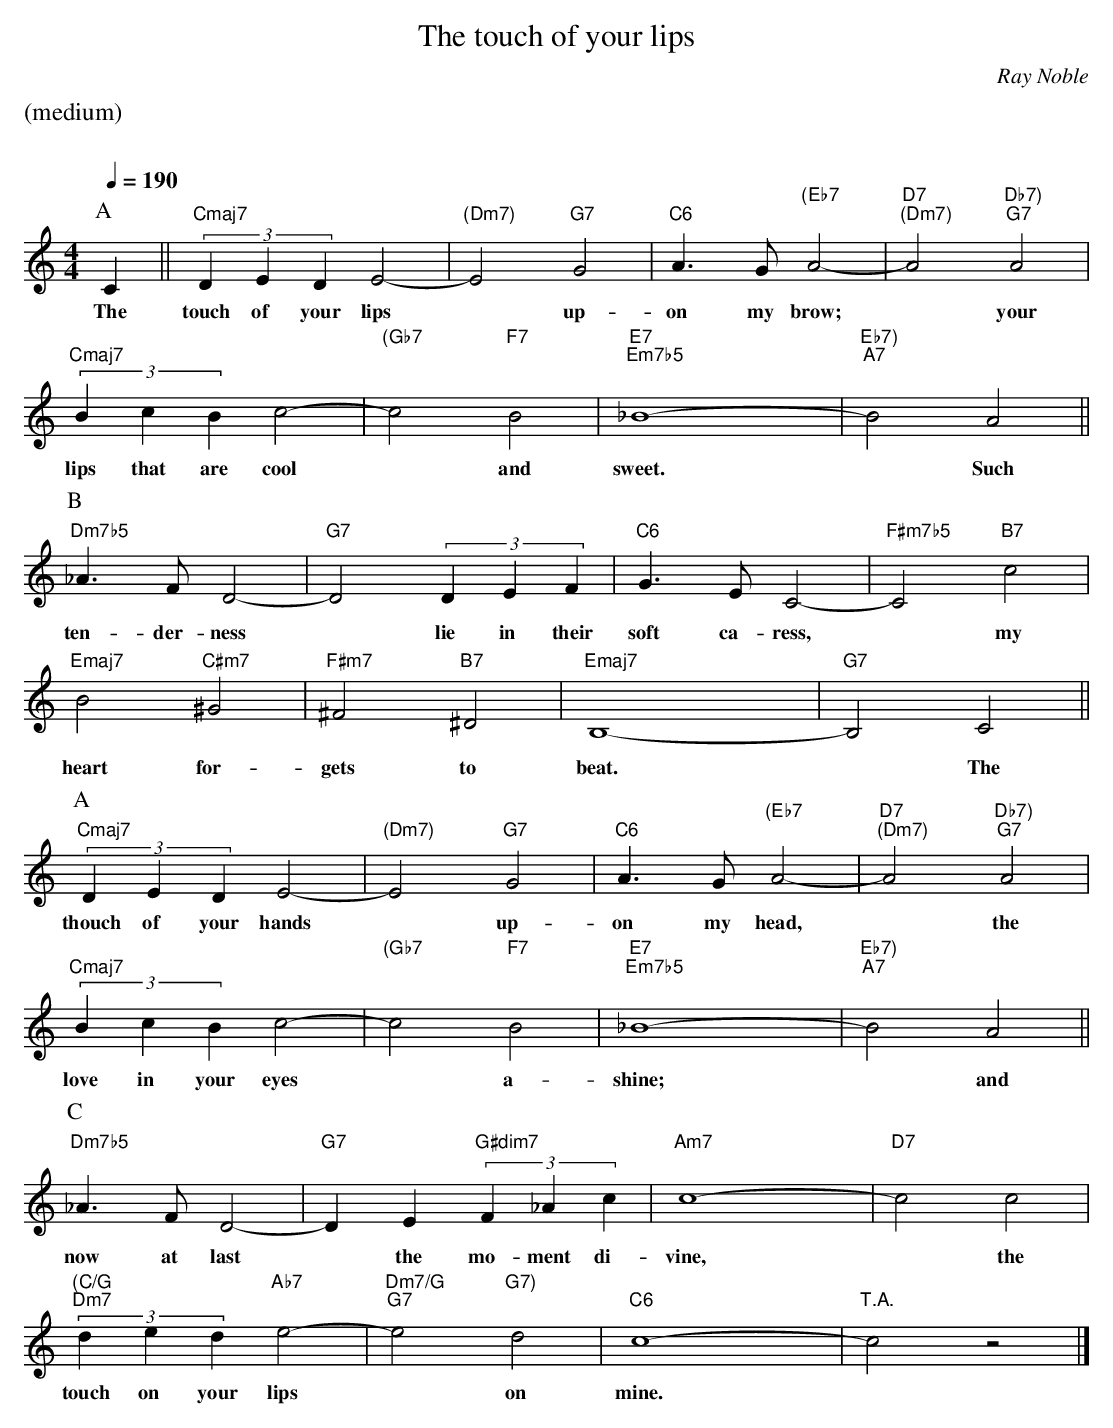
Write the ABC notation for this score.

X:1
T:The touch of your lips
M:4/4
L:1/4
C:Ray Noble
Q:1/4=190
%%staves (chords melody)
K:C
%%text (medium)
%%vskip 20
P:A
V:chords
x||"Cmaj7"x2x2|"(Dm7)"x2"G7"x2|"C6"x2"(Eb7" " "x2|"D7" "(Dm7)"x2"Db7)" "G7"x2|
"Cmaj7"x2x2|"(Gb7" " "x2"F7" " "x2|"E7" "Em7b5"x2x2|"Eb7)" "A7"x2x2||
V:melody
C || (3DED E2- | E2 G2 | A>G A2- | A2 A2 |
w:The touch of your lips * up-on my brow; * your
(3BcB c2- | c2 B2 | _B4-    | B2 A2 ||
w:lips that are cool * and sweet. * Such
P:B
M:none
V:chords
"Dm7b5"x2x2|"G7"x2x2|"C6"x2x2|"F#m7b5"x2"B7"x2|
"Emaj7"x2"C#m7"x2|"F#m7"x2"B7"x2|"Emaj7"x2x2|"G7"x2x2||
V:melody
_A>F D2-  | D2 (3DEF | G>E C2- | C2 c2  |
w:ten-der-ness * lie in their soft ca-ress, * my
B2 ^G2 | ^F2 ^D2 | B,4- | B,2 C2 ||
w:heart for-gets to beat. * The
P:A
V:chords
"Cmaj7"x2x2|"(Dm7)"x2"G7"x2|"C6"x2"(Eb7" " "x2|"D7" "(Dm7)"x2"Db7)" "G7"x2|
"Cmaj7"x2x2|"(Gb7" " "x2"F7" " "x2|"E7" "Em7b5"x2x2|"Eb7)" "A7"x2x2||
V:melody
(3DED E2- | E2 G2 | A>G A2- | A2 A2  |
w:thouch of your hands * up-on my head, * the
(3BcBc2- | c2 B2 | _B4- | B2 A2 ||
w:love in your eyes * a-shine; * and
P:C
V:chords
"Dm7b5"x2x2|"G7"x2"G#dim7"x2|"Am7"x2x2|"D7"x2x2|
"(C/G" "Dm7"x2"Ab7" " "x2|"Dm7/G" "G7"x2"G7)" " "x2|"C6"x2x2|"T.A."x2x2|]
V:melody
_A>F D2- | DE (3F_Ac | c4- | c2c2 |
w:now at last * the mo-ment di-vine, * the
(3ded e2- | e2 d2   | c4- | c2 z2 |]
w:touch on your lips * on mine. *
